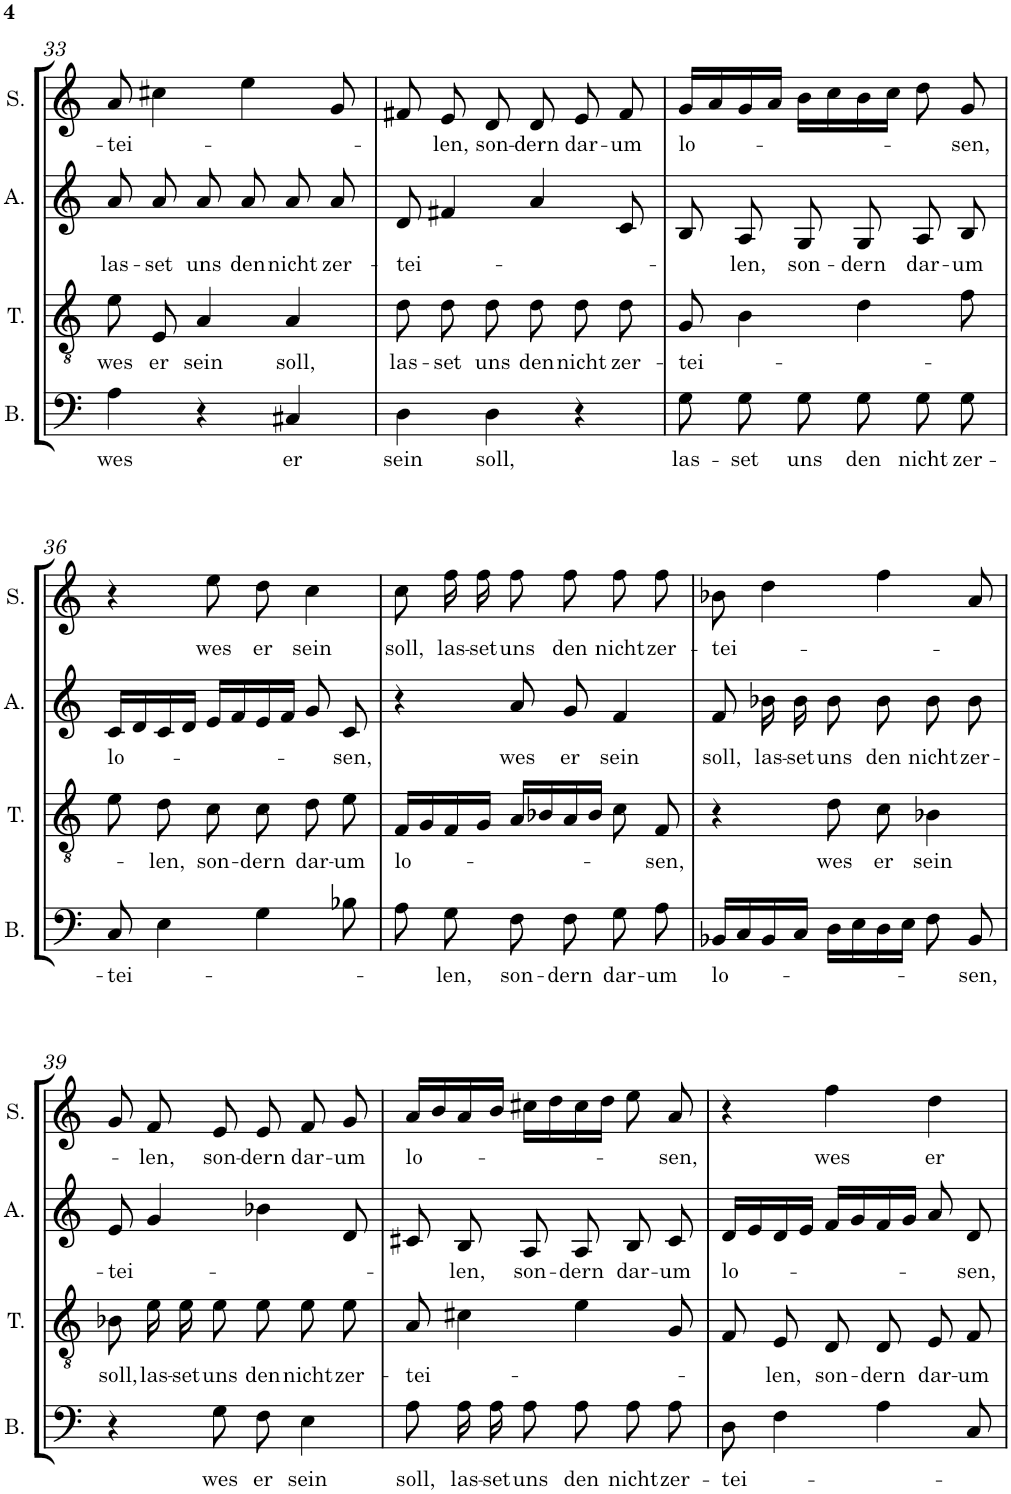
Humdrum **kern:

**kern	**text	**kern	**text	**kern	**text	**kern	**text
*part4	*part4	*part3	*part3	*part2	*part2	*part1	*part1
*staff4	*staff4	*staff3	*staff3	*staff2	*staff2	*staff1	*staff1
*I"Baß	*	*I"Tenor	*	*I"Alt	*	*I"Sopran	*
*I'B.	*	*I'T.	*	*I'A.	*	*I'S.	*
!!LO:PB:g=z
*clefF4	*	*clefGv2	*	*clefG2	*	*clefG2	*
*k[]	*	*k[]	*	*k[]	*	*k[]	*
*M3/4	*	*M3/4	*	*M3/4	*	*M3/4	*
=33	=33	=33	=33	=33	=33	=33	=33
!	!LO:LY:b	!	!LO:LY:b	!	!LO:LY:b	!	!LO:LY:b
4A\	wes	8e\	wes	8a/	las-	8a/	-tei-
!	!	!	!LO:LY:b	!	!LO:LY:b	!	!
.	.	8E/	er	8a/	-set	4cc#X\	.
!	!	!	!LO:LY:b	!	!LO:LY:b	!	!
4r	.	4A/	sein	8a/	uns	.	.
!	!	!	!	!	!LO:LY:b	!	!
.	.	.	.	8a/	den	4ee\	.
!	!LO:LY:b	!	!LO:LY:b	!	!LO:LY:b	!	!
4C#X/	er	4A/	soll,	8a/	nicht	.	.
!	!	!	!	!	!LO:LY:b	!	!
.	.	.	.	8a/	zer-	8g/	.
=34	=34	=34	=34	=34	=34	=34	=34
!	!LO:LY:b	!	!LO:LY:b	!	!LO:LY:b	!	!
4D\	sein	8d\	las-	8d/	-tei-	8f#X/	.
!	!	!	!LO:LY:b	!	!	!	!LO:LY:b
.	.	8d\	-set	4f#X/	.	8e/	-len,
!	!LO:LY:b	!	!LO:LY:b	!	!	!	!LO:LY:b
4D\	soll,	8d\	uns	.	.	8d/	son-
!	!	!	!LO:LY:b	!	!	!	!LO:LY:b
.	.	8d\	den	4a/	.	8d/	-dern
!	!	!	!LO:LY:b	!	!	!	!LO:LY:b
4r	.	8d\	nicht	.	.	8e/	dar-
!	!	!	!LO:LY:b	!	!	!	!LO:LY:b
.	.	8d\	zer-	8c/	.	8f#/	-um
=35	=35	=35	=35	=35	=35	=35	=35
!	!LO:LY:b	!	!LO:LY:b	!	!	!	!LO:LY:b
8G\	las-	8G/	-tei-	8B/	.	16g/LL	lo-
.	.	.	.	.	.	16a/	.
!	!LO:LY:b	!	!	!	!LO:LY:b	!	!
8G\	-set	4B\	.	8A/	-len,	16g/	.
.	.	.	.	.	.	16a/JJ	.
!	!LO:LY:b	!	!	!	!LO:LY:b	!	!
8G\	uns	.	.	8G/	son-	16b\LL	.
.	.	.	.	.	.	16cc\	.
!	!LO:LY:b	!	!	!	!LO:LY:b	!	!
8G\	den	4d\	.	8G/	-dern	16b\	.
.	.	.	.	.	.	16cc\JJ	.
!	!LO:LY:b	!	!	!	!LO:LY:b	!	!
8G\	nicht	.	.	8A/	dar-	8dd\	.
!	!LO:LY:b	!	!	!	!LO:LY:b	!	!LO:LY:b
8G\	zer-	8f\	.	8B/	-um	8g/	-sen,
!!LO:LB:g=z
=36	=36	=36	=36	=36	=36	=36	=36
!	!LO:LY:b	!	!	!	!LO:LY:b	!	!
8C/	-tei-	8e\	.	16c/LL	lo-	4r	.
.	.	.	.	16d/	.	.	.
!	!	!	!LO:LY:b	!	!	!	!
4E\	.	8d\	-len,	16c/	.	.	.
.	.	.	.	16d/JJ	.	.	.
!	!	!	!LO:LY:b	!	!	!	!LO:LY:b
.	.	8c\	son-	16e/LL	.	8ee\	wes
.	.	.	.	16f/	.	.	.
!	!	!	!LO:LY:b	!	!	!	!LO:LY:b
4G\	.	8c\	-dern	16e/	.	8dd\	er
.	.	.	.	16f/JJ	.	.	.
!	!	!	!LO:LY:b	!	!	!	!LO:LY:b
.	.	8d\	dar-	8g/	.	4cc\	sein
!	!	!	!LO:LY:b	!	!LO:LY:b	!	!
8B-X\	.	8e\	-um	8c/	-sen,	.	.
=37	=37	=37	=37	=37	=37	=37	=37
!	!	!	!LO:LY:b	!	!	!	!LO:LY:b
8A\	.	16F/LL	lo-	4r	.	8cc\	soll,
.	.	16G/	.	.	.	.	.
!	!LO:LY:b	!	!	!	!	!	!LO:LY:b
8G\	-len,	16F/	.	.	.	16ff\	las-
!	!	!	!	!	!	!	!LO:LY:b
.	.	16G/JJ	.	.	.	16ff\	-set
!	!LO:LY:b	!	!	!	!LO:LY:b	!	!LO:LY:b
8F\	son-	16A/LL	.	8a/	wes	8ff\	uns
.	.	16B-X/	.	.	.	.	.
!	!LO:LY:b	!	!	!	!LO:LY:b	!	!LO:LY:b
8F\	-dern	16A/	.	8g/	er	8ff\	den
.	.	16B-/JJ	.	.	.	.	.
!	!LO:LY:b	!	!	!	!LO:LY:b	!	!LO:LY:b
8G\	dar-	8c\	.	4f/	sein	8ff\	nicht
!	!LO:LY:b	!	!LO:LY:b	!	!	!	!LO:LY:b
8A\	-um	8F/	-sen,	.	.	8ff\	zer-
=38	=38	=38	=38	=38	=38	=38	=38
!	!LO:LY:b	!	!	!	!LO:LY:b	!	!LO:LY:b
16BB-X/LL	lo-	4r	.	8f/	soll,	8b-X\	-tei-
16C/	.	.	.	.	.	.	.
!	!	!	!	!	!LO:LY:b	!	!
16BB-/	.	.	.	16b-X\	las-	4dd\	.
!	!	!	!	!	!LO:LY:b	!	!
16C/JJ	.	.	.	16b-\	-set	.	.
!	!	!	!LO:LY:b	!	!LO:LY:b	!	!
16D\LL	.	8d\	wes	8b-\	uns	.	.
16E\	.	.	.	.	.	.	.
!	!	!	!LO:LY:b	!	!LO:LY:b	!	!
16D\	.	8c\	er	8b-\	den	4ff\	.
16E\JJ	.	.	.	.	.	.	.
!	!	!	!LO:LY:b	!	!LO:LY:b	!	!
8F\	.	4B-X\	sein	8b-\	nicht	.	.
!	!LO:LY:b	!	!	!	!LO:LY:b	!	!
8BB-/	-sen,	.	.	8b-\	zer-	8a/	.
!!LO:LB:g=z
=39	=39	=39	=39	=39	=39	=39	=39
!	!	!	!LO:LY:b	!	!LO:LY:b	!	!
4r	.	8B-X\	soll,	8e/	-tei-	8g/	.
!	!	!	!LO:LY:b	!	!	!	!LO:LY:b
.	.	16e\	las-	4g/	.	8f/	-len,
!	!	!	!LO:LY:b	!	!	!	!
.	.	16e\	-set	.	.	.	.
!	!LO:LY:b	!	!LO:LY:b	!	!	!	!LO:LY:b
8G\	wes	8e\	uns	.	.	8e/	son-
!	!LO:LY:b	!	!LO:LY:b	!	!	!	!LO:LY:b
8F\	er	8e\	den	4b-X\	.	8e/	-dern
!	!LO:LY:b	!	!LO:LY:b	!	!	!	!LO:LY:b
4E\	sein	8e\	nicht	.	.	8f/	dar-
!	!	!	!LO:LY:b	!	!	!	!LO:LY:b
.	.	8e\	zer-	8d/	.	8g/	-um
=40	=40	=40	=40	=40	=40	=40	=40
!	!LO:LY:b	!	!LO:LY:b	!	!	!	!LO:LY:b
8A\	soll,	8A/	-tei-	8c#X/	.	16a/LL	lo-
.	.	.	.	.	.	16b/	.
!	!LO:LY:b	!	!	!	!LO:LY:b	!	!
16A\	las-	4c#X\	.	8B/	-len,	16a/	.
!	!LO:LY:b	!	!	!	!	!	!
16A\	-set	.	.	.	.	16b/JJ	.
!	!LO:LY:b	!	!	!	!LO:LY:b	!	!
8A\	uns	.	.	8A/	son-	16cc#X\LL	.
.	.	.	.	.	.	16dd\	.
!	!LO:LY:b	!	!	!	!LO:LY:b	!	!
8A\	den	4e\	.	8A/	-dern	16cc#\	.
.	.	.	.	.	.	16dd\JJ	.
!	!LO:LY:b	!	!	!	!LO:LY:b	!	!
8A\	nicht	.	.	8B/	dar-	8ee\	.
!	!LO:LY:b	!	!	!	!LO:LY:b	!	!LO:LY:b
8A\	zer-	8G/	.	8c#/	-um	8a/	-sen,
=41	=41	=41	=41	=41	=41	=41	=41
!	!LO:LY:b	!	!	!	!LO:LY:b	!	!
8D\	-tei-	8F/	.	16d/LL	lo-	4r	.
.	.	.	.	16e/	.	.	.
!	!	!	!LO:LY:b	!	!	!	!
4F\	.	8E/	-len,	16d/	.	.	.
.	.	.	.	16e/JJ	.	.	.
!	!	!	!LO:LY:b	!	!	!	!LO:LY:b
.	.	8D/	son-	16f/LL	.	4ff\	wes
.	.	.	.	16g/	.	.	.
!	!	!	!LO:LY:b	!	!	!	!
4A\	.	8D/	-dern	16f/	.	.	.
.	.	.	.	16g/JJ	.	.	.
!	!	!	!LO:LY:b	!	!	!	!LO:LY:b
.	.	8E/	dar-	8a/	.	4dd\	er
!	!	!	!LO:LY:b	!	!LO:LY:b	!	!
8C/	.	8F/	-um	8d/	-sen,	.	.
=	=	=	=	=	=	=	=
*-	*-	*-	*-	*-	*-	*-	*-
